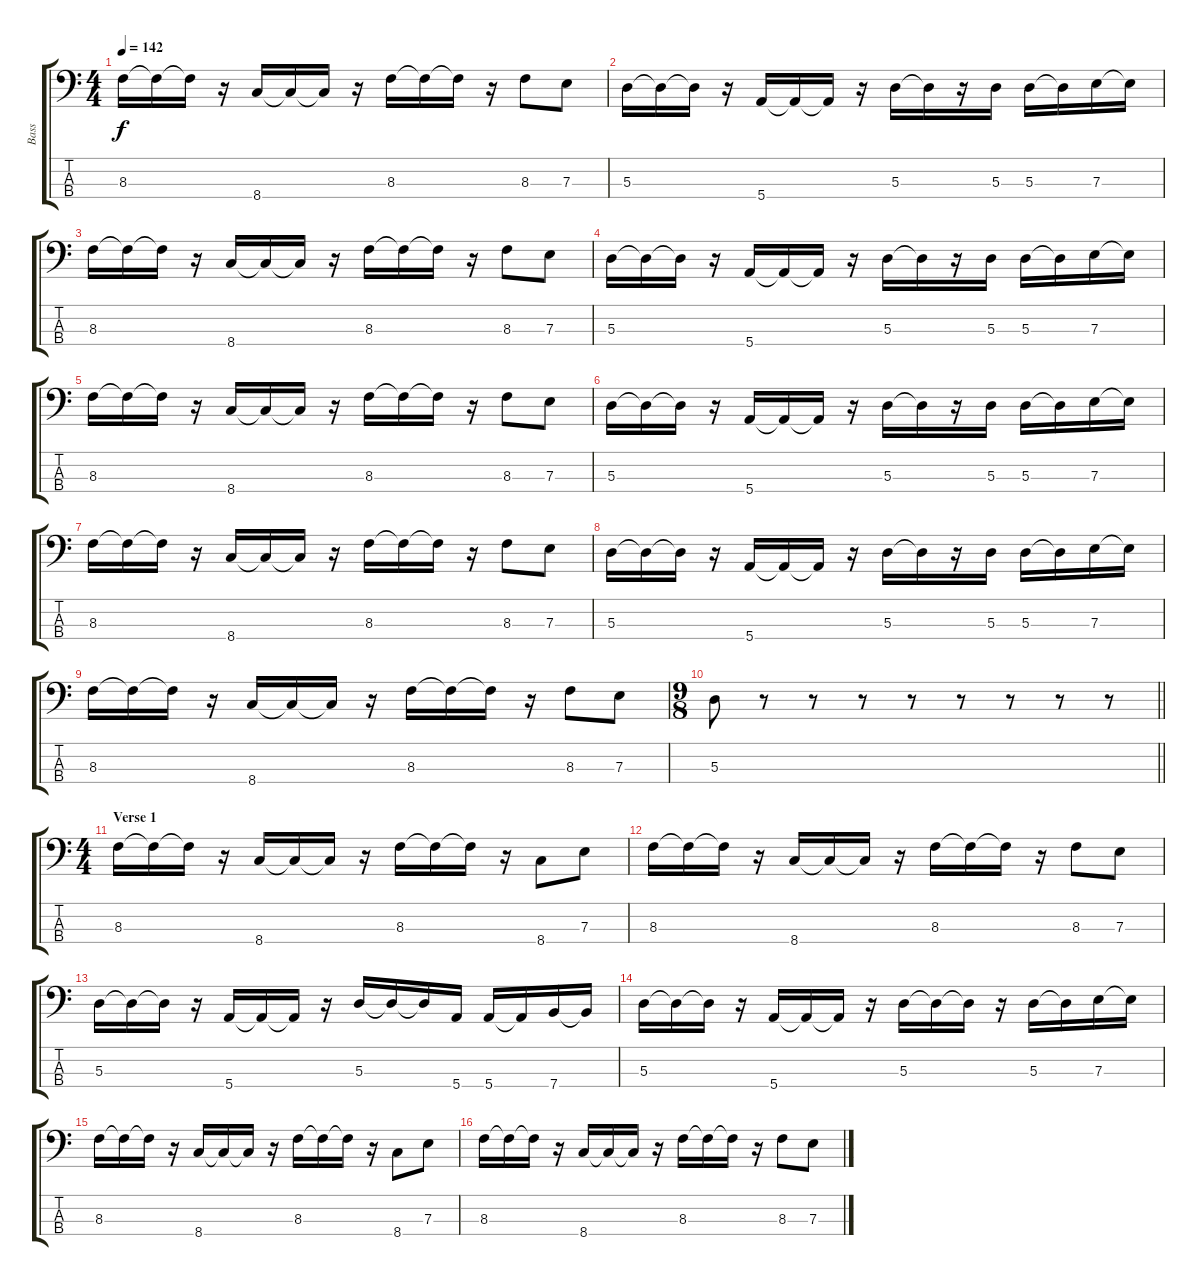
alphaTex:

\track ("Bass" "Bass") {instrument electricbassfinger}
\staff {score tabs}
\tuning (G2 D2 A1 E1) {hide}
\ts (4 4)
\tempo 142
\clef f4
\ks c
8.3.16{dy f} 8.3{t}.16 8.3{t}.16 r.16 8.4.16 8.4{t}.16 8.4{t}.16 r.16 8.3.16 8.3{t}.16 8.3{t}.16 r.16 8.3.8 7.3.8 |
5.3.16 5.3{t}.16 5.3{t}.16 r.16 5.4.16 5.4{t}.16 5.4{t}.16 r.16 5.3.16 5.3{t}.16 r.16 5.3.16 5.3.16 5.3{t}.16 7.3.16 7.3{t}.16 |
8.3.16 8.3{t}.16 8.3{t}.16 r.16 8.4.16 8.4{t}.16 8.4{t}.16 r.16 8.3.16 8.3{t}.16 8.3{t}.16 r.16 8.3.8 7.3.8 |
5.3.16 5.3{t}.16 5.3{t}.16 r.16 5.4.16 5.4{t}.16 5.4{t}.16 r.16 5.3.16 5.3{t}.16 r.16 5.3.16 5.3.16 5.3{t}.16 7.3.16 7.3{t}.16 |
8.3.16 8.3{t}.16 8.3{t}.16 r.16 8.4.16 8.4{t}.16 8.4{t}.16 r.16 8.3.16 8.3{t}.16 8.3{t}.16 r.16 8.3.8 7.3.8 |
5.3.16 5.3{t}.16 5.3{t}.16 r.16 5.4.16 5.4{t}.16 5.4{t}.16 r.16 5.3.16 5.3{t}.16 r.16 5.3.16 5.3.16 5.3{t}.16 7.3.16 7.3{t}.16 |
8.3.16 8.3{t}.16 8.3{t}.16 r.16 8.4.16 8.4{t}.16 8.4{t}.16 r.16 8.3.16 8.3{t}.16 8.3{t}.16 r.16 8.3.8 7.3.8 |
5.3.16 5.3{t}.16 5.3{t}.16 r.16 5.4.16 5.4{t}.16 5.4{t}.16 r.16 5.3.16 5.3{t}.16 r.16 5.3.16 5.3.16 5.3{t}.16 7.3.16 7.3{t}.16 |
8.3.16 8.3{t}.16 8.3{t}.16 r.16 8.4.16 8.4{t}.16 8.4{t}.16 r.16 8.3.16 8.3{t}.16 8.3{t}.16 r.16 8.3.8 7.3.8 |
\ts (9 8)
\barLineRight lightlight
5.3.8 r.8 r.8 r.8 r.8 r.8 r.8 r.8 r.8 |
\ts (4 4)
\section ("" "Verse 1")
8.3.16 8.3{t}.16 8.3{t}.16 r.16 8.4.16 8.4{t}.16 8.4{t}.16 r.16 8.3.16 8.3{t}.16 8.3{t}.16 r.16 8.4.8 7.3.8 |
8.3.16 8.3{t}.16 8.3{t}.16 r.16 8.4.16 8.4{t}.16 8.4{t}.16 r.16 8.3.16 8.3{t}.16 8.3{t}.16 r.16 8.3.8 7.3.8 |
5.3.16 5.3{t}.16 5.3{t}.16 r.16 5.4.16 5.4{t}.16 5.4{t}.16 r.16 5.3.16 5.3{t}.16 5.3{t}.16 5.4.16 5.4.16 5.4{t}.16 7.4.16 7.4{t}.16 |
5.3.16 5.3{t}.16 5.3{t}.16 r.16 5.4.16 5.4{t}.16 5.4{t}.16 r.16 5.3.16 5.3{t}.16 5.3{t}.16 r.16 5.3.16 5.3{t}.16 7.3.16 7.3{t}.16 |
8.3.16 8.3{t}.16 8.3{t}.16 r.16 8.4.16 8.4{t}.16 8.4{t}.16 r.16 8.3.16 8.3{t}.16 8.3{t}.16 r.16 8.4.8 7.3.8 |
8.3.16 8.3{t}.16 8.3{t}.16 r.16 8.4.16 8.4{t}.16 8.4{t}.16 r.16 8.3.16 8.3{t}.16 8.3{t}.16 r.16 8.3.8 7.3.8
